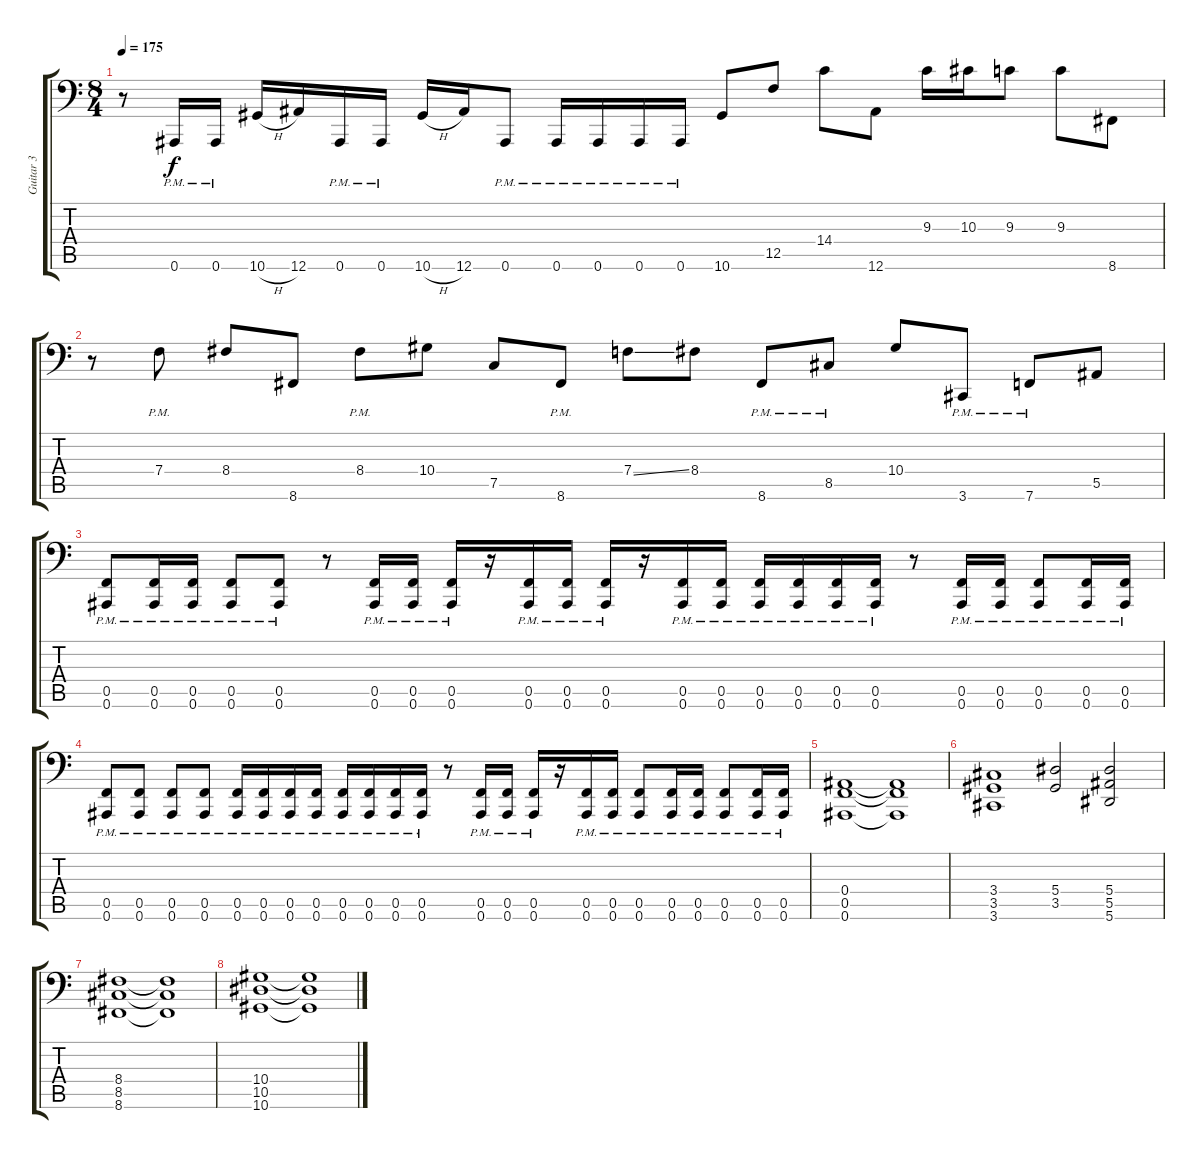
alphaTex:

\track ("Guitar 3" "Guitar 3") {instrument electricpiano1}
\staff {score tabs}
\tuning (C4 G3 Eb3 Bb2 F2 Bb1) {hide}
\ts (8 4)
\tempo 175
\clef f4
\ks c
r.8{dy f} 0.6{pm}.16 0.6{pm}.16 10.6{h}.16 12.6.16 0.6{pm}.16 0.6{pm}.16 10.6{h}.16 12.6.16 0.6{pm}.8 0.6{pm}.16 0.6{pm}.16 0.6{pm}.16 0.6{pm}.16 10.6.8 12.5.8 14.4.8 12.6.8 9.3.16 10.3.16 9.3.8 9.3.8 8.6.8 |
r.8 7.4{pm}.8 8.4.8 8.6.8 8.4{pm}.8 10.4.8 7.5.8 8.6{pm}.8 7.4{ss}.8 8.4.8 8.6{pm}.8 8.5{pm}.8 10.4.8 3.6{pm}.8 7.6{pm}.8 5.5.8 |
(0.5{pm} 0.6{pm}).8 (0.5{pm} 0.6{pm}).16 (0.5{pm} 0.6{pm}).16 (0.5{pm} 0.6{pm}).8 (0.5{pm} 0.6{pm}).8 r.8 (0.5{pm} 0.6{pm}).16 (0.5{pm} 0.6{pm}).16 (0.5{pm} 0.6{pm}).16 r.16 (0.5{pm} 0.6{pm}).16 (0.5{pm} 0.6{pm}).16 (0.5{pm} 0.6{pm}).16 r.16 (0.5{pm} 0.6{pm}).16 (0.5{pm} 0.6{pm}).16 (0.5{pm} 0.6{pm}).16 (0.5{pm} 0.6{pm}).16 (0.5{pm} 0.6{pm}).16 (0.5{pm} 0.6{pm}).16 r.8 (0.5{pm} 0.6{pm}).16 (0.5{pm} 0.6{pm}).16 (0.5{pm} 0.6{pm}).8 (0.5{pm} 0.6{pm}).16 (0.5{pm} 0.6{pm}).16 |
(0.5{pm} 0.6{pm}).8 (0.5{pm} 0.6{pm}).8 (0.5{pm} 0.6{pm}).8 (0.5{pm} 0.6{pm}).8 (0.5{pm} 0.6{pm}).16 (0.5{pm} 0.6{pm}).16 (0.5{pm} 0.6{pm}).16 (0.5{pm} 0.6{pm}).16 (0.5{pm} 0.6{pm}).16 (0.5{pm} 0.6{pm}).16 (0.5{pm} 0.6{pm}).16 (0.5{pm} 0.6{pm}).16 r.8 (0.5{pm} 0.6{pm}).16 (0.5{pm} 0.6{pm}).16 (0.5{pm} 0.6{pm}).16 r.16 (0.5{pm} 0.6{pm}).16 (0.5{pm} 0.6{pm}).16 (0.5 0.6{pm}).8 (0.5{pm} 0.6{pm}).16 (0.5{pm} 0.6{pm}).16 (0.5 0.6{pm}).8 (0.5{pm} 0.6{pm}).16 (0.5{pm} 0.6{pm}).16 |
\section ("" "")
(0.4 0.5 0.6).1 (0.4{t} 0.5{t} 0.6{t}).1 |
(3.4 3.5 3.6).1 (5.4 3.5).2 (5.4 5.5 5.6).2 |
(8.4 8.5 8.6).1 (8.4{t} 8.5{t} 8.6{t}).1 |
(10.4 10.5 10.6).1 (10.4{t} 10.5{t} 10.6{t}).1
